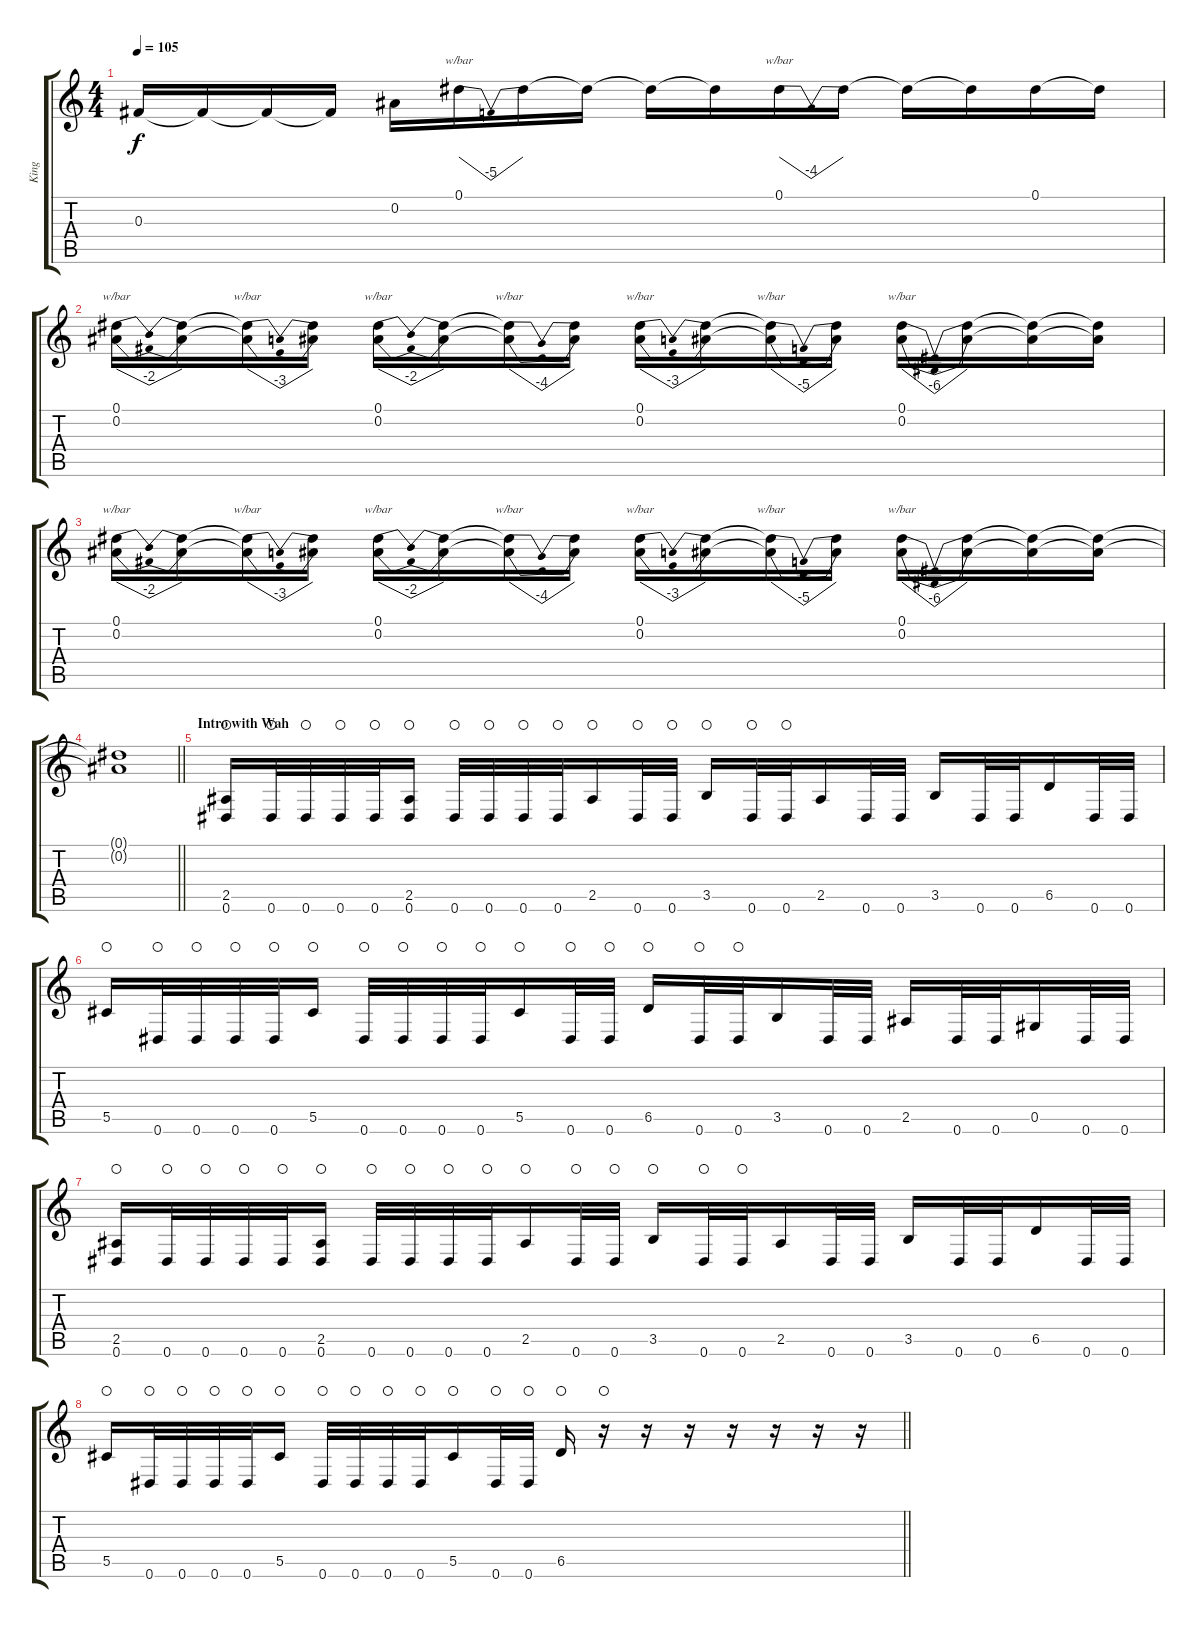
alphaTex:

\track ("King" "King") {instrument distortionguitar}
\staff {score tabs}
\tuning (Eb4 Bb3 Gb3 Db3 Ab2 Eb2) {hide}
\ts (4 4)
\tempo 105
\clef g2
\ks c
0.3.16{dy f} 0.3{t}.16 0.3{t}.16 0.3{t}.16 0.2.16 0.1.16{tbe (dip default 0 0 30 -20 60 0)} 0.1{t}.16 0.1{t}.16 0.1{t}.16 0.1{t}.16 0.1.16{tbe (dip default 0 0 30 -16 60 0)} 0.1{t}.16 0.1{t}.16 0.1{t}.16 0.1.16 0.1{t}.16 |
(0.1 0.2).16{tbe (dip default 0 0 30 -8 60 0)} (0.1{t} 0.2{t}).16 (0.1{t} 0.2{t}).16{tbe (dip default 0 0 30 -12 60 0)} (0.1{t} 0.2{t}).16 (0.1 0.2).16{tbe (dip default 0 0 30 -8 60 0)} (0.1{t} 0.2{t}).16 (0.1{t} 0.2{t}).16{tbe (dip default 0 0 30 -16 60 0)} (0.1{t} 0.2{t}).16 (0.1 0.2).16{tbe (dip default 0 0 30 -12 60 0)} (0.1{t} 0.2{t}).16 (0.1{t} 0.2{t}).16{tbe (dip default 0 0 30 -20 60 0)} (0.1{t} 0.2{t}).16 (0.1 0.2).16{tbe (dip default 0 0 30 -24 60 0)} (0.1{t} 0.2{t}).16 (0.1{t} 0.2{t}).16 (0.1{t} 0.2{t}).16 |
(0.1 0.2).16{tbe (dip default 0 0 30 -8 60 0)} (0.1{t} 0.2{t}).16 (0.1{t} 0.2{t}).16{tbe (dip default 0 0 30 -12 60 0)} (0.1{t} 0.2{t}).16 (0.1 0.2).16{tbe (dip default 0 0 30 -8 60 0)} (0.1{t} 0.2{t}).16 (0.1{t} 0.2{t}).16{tbe (dip default 0 0 30 -16 60 0)} (0.1{t} 0.2{t}).16 (0.1 0.2).16{tbe (dip default 0 0 30 -12 60 0)} (0.1{t} 0.2{t}).16 (0.1{t} 0.2{t}).16{tbe (dip default 0 0 30 -20 60 0)} (0.1{t} 0.2{t}).16 (0.1 0.2).16{tbe (dip default 0 0 30 -24 60 0)} (0.1{t} 0.2{t}).16 (0.1{t} 0.2{t}).16 (0.1{t} 0.2{t}).16 |
\barLineRight lightlight
(0.1{t} 0.2{t}).1 |
\section ("" "Intro with Wah")
(2.5 0.6).16{waho} 0.6.32{waho} 0.6.32{waho} 0.6.32{waho} 0.6.32{waho} (2.5 0.6).16{waho} 0.6.32{waho} 0.6.32{waho} 0.6.32{waho} 0.6.32{waho} 2.5.16{waho} 0.6.32{waho} 0.6.32{waho} 3.5.16{waho} 0.6.32{waho} 0.6.32{waho} 2.5.16 0.6.32 0.6.32 3.5.16 0.6.32 0.6.32 6.5.16 0.6.32 0.6.32 |
5.5.16{waho} 0.6.32{waho} 0.6.32{waho} 0.6.32{waho} 0.6.32{waho} 5.5.16{waho} 0.6.32{waho} 0.6.32{waho} 0.6.32{waho} 0.6.32{waho} 5.5.16{waho} 0.6.32{waho} 0.6.32{waho} 6.5.16{waho} 0.6.32{waho} 0.6.32{waho} 3.5.16 0.6.32 0.6.32 2.5.16 0.6.32 0.6.32 0.5.16 0.6.32 0.6.32 |
(2.5 0.6).16{waho} 0.6.32{waho} 0.6.32{waho} 0.6.32{waho} 0.6.32{waho} (2.5 0.6).16{waho} 0.6.32{waho} 0.6.32{waho} 0.6.32{waho} 0.6.32{waho} 2.5.16{waho} 0.6.32{waho} 0.6.32{waho} 3.5.16{waho} 0.6.32{waho} 0.6.32{waho} 2.5.16 0.6.32 0.6.32 3.5.16 0.6.32 0.6.32 6.5.16 0.6.32 0.6.32 |
\barLineRight lightlight
5.5.16{waho} 0.6.32{waho} 0.6.32{waho} 0.6.32{waho} 0.6.32{waho} 5.5.16{waho} 0.6.32{waho} 0.6.32{waho} 0.6.32{waho} 0.6.32{waho} 5.5.16{waho} 0.6.32{waho} 0.6.32{waho} 6.5.16{waho} r.16{waho} r.16 r.16 r.16 r.16 r.16 r.16
